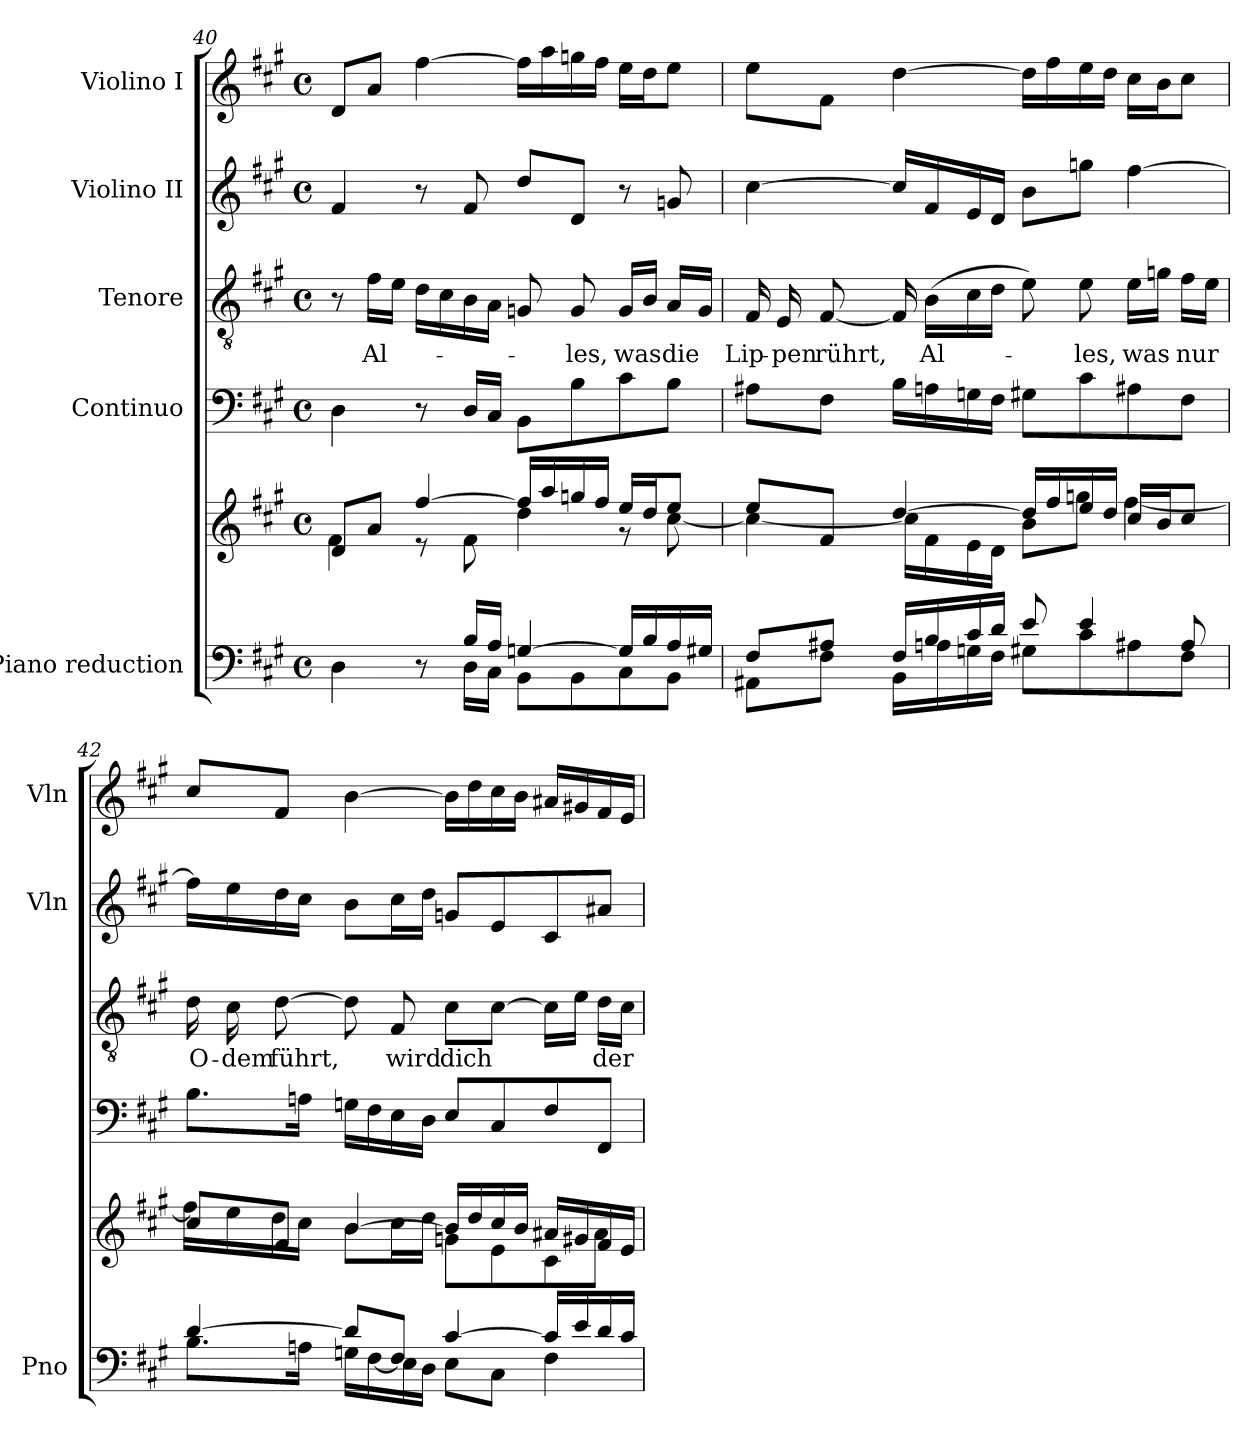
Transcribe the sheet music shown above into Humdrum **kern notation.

**kern	**kern	**kern	**kern	**text	**kern	**kern
*part5	*part5	*part4	*part3	*part3	*part2	*part1
*staff6	*staff5	*staff4	*staff3	*staff3	*staff2	*staff1
*I"Piano reduction	*	*I"Continuo	*I"Tenore	*	*I"Violino II	*I"Violino I
*I'Pno	*	*	*	*	*I'Vln	*I'Vln
*clefF4	*clefG2	*clefF4	*clefGv2	*	*clefG2	*clefG2
*k[f#c#g#]	*k[f#c#g#]	*k[f#c#g#]	*k[f#c#g#]	*	*k[f#c#g#]	*k[f#c#g#]
*M4/4	*M4/4	*M4/4	*M4/4	*	*M4/4	*M4/4
*met(c)	*met(c)	*met(c)	*met(c)	*	*met(c)	*met(c)
=40	=40	=40	=40	=40	=40	=40
*^	*^	*	*	*	*	*
4ryy	4D\	8d/L	4f#\	4D\	8r	.	4f#/	8d/L
!	!	!	!	!	!	!LO:LY:b	!	!
.	.	8a/J	.	.	16f#\LL	Al-	.	8a/J
.	.	.	.	.	16e\JJ	.	.	.
8r	8ryy	[4ff#/	8r	8r	16d\LL	.	8r	[4ff#\
.	.	.	.	.	16c#\	.	.	.
16B/LL	16D\LL	.	8f#\	16D/LL	16B\	.	8f#/	.
16A/JJ	16C#\JJ	.	.	16C#/JJ	16A\JJ	.	.	.
[4Gn/	8BB\L	16ff#/LL]	4dd\	8BB\L	8Gn/	.	8dd/L	16ff#\LL]
.	.	16aa/	.	.	.	.	.	16aa\
!	!	!	!	!	!	!LO:LY:b	!	!
.	8BB\	16ggn/	.	8B\	8G/	-les,	8d/J	16ggn\
.	.	16ff#/JJ	.	.	.	.	.	16ff#\JJ
!	!	!	!	!	!	!LO:LY:b	!	!
16G/LL]	8C#\	16ee/LL	8r	8c#\	16G/LL	was	8r	16ee\LL
16B/	.	16dd/J	.	.	16B/JJ	.	.	16dd\J
!	!	!	!	!	!	!LO:LY:b	!	!
16A/	8BB\J	8ee/J	[8cc#\	8B\J	16A/LL	die	8gn/	8ee\J
16G#X/JJ	.	.	.	.	16G/JJ	.	.	.
=41	=41	=41	=41	=41	=41	=41	=41	=41
!	!	!	!	!	!	!LO:LY:b	!	!
8F#/L	8AA#X\L	8ee/L	4cc#\_	8A#X\L	16F#/	Lip-	[4cc#\	8ee\L
!	!	!	!	!	!	!LO:LY:b	!	!
.	.	.	.	.	16E/	-pen	.	.
!	!	!	!	!	!	!LO:LY:b	!	!
8A#X/J	8F#\J	8f#/J	.	8F#\J	[8F#/	rührt,	.	8f#\J
16F#/LL	16BB\LL	[4dd/	16cc#\LL]	16B\LL	16F#/]	.	16cc#/LL]	[4dd\
!	!	!	!	!	!	!LO:LY:b	!	!
16B/	16An\	.	16f#\	16An\	(16B\LL	Al-	16f#/	.
16c#/	16Gn\	.	16e\	16Gn\	16c#\	.	16e/	.
16d/JJ	16F#\JJ	.	16d\JJ	16F#\JJ	16d\JJ	.	16d/JJ	.
8e/	8G#X\L	16dd/LL]	8b\L	8G#X\L	8e\)	.	8b\L	16dd\LL]
.	.	16ff#/	.	.	.	.	.	16ff#\
!	!	!	!	!	!	!LO:LY:b	!	!
4e/	8c#\	16ee/	8ggn\J	8c#\	8e\	-les,	8ggn\J	16ee\
.	.	16dd/JJ	.	.	.	.	.	16dd\JJ
!	!	!	!	!	!	!LO:LY:b	!	!
.	8A#X\	16cc#/LL	[>4ff#\	8A#X\	16e\LL	was	[4ff#\	16cc#\LL
.	.	16b/J	.	.	16gn\JJ	.	.	16b\J
!	!	!	!	!	!	!LO:LY:b	!	!
8A#/	8F#\J	8cc#/J	.	8F#\J	16f#\LL	nur	.	8cc#\J
.	.	.	.	.	16e\JJ	.	.	.
!!LO:PB:g=z
=42	=42	=42	=42	=42	=42	=42	=42	=42
!	!	!	!	!	!	!LO:LY:b	!	!
[4d/	8.B\L	8cc#/L	16ff#\LL]	8.B\L	16d\	O-	16ff#\LL]	8cc#/L
!	!	!	!	!	!	!LO:LY:b	!	!
.	.	.	16ee\	.	16c#\	-dem	16ee\	.
!	!	!	!	!	!	!LO:LY:b	!	!
.	.	8f#/J	16dd\	.	[8d\	führt,	16dd\	8f#/J
.	16An\Jk	.	16cc#\JJ	16An\Jk	.	.	16cc#\JJ	.
8d/L]	16Gn\LL	[4b/	8b\L	16Gn\LL	8d\]	.	8b\L	[4b\
.	[>16F#\	.	.	16F#\	.	.	.	.
!	!	!	!	!	!	!LO:LY:b	!	!
8F#/J]	16E\	.	16cc#\L	16E\	8F#/	wird	16cc#\L	.
.	16D\JJ	.	16dd\JJ	16D\JJ	.	.	16dd\JJ	.
!	!	!	!	!	!	!LO:LY:b	!	!
[4c#/	8E\L	16b/LL]	8gn\L	8E/L	8c#\L	dich	8gn/L	16b\LL]
.	.	16dd/	.	.	.	.	.	16dd\
.	8C#\J	16cc#/	8e\	8C#/	[8c#\J	.	8e/	16cc#\
.	.	16b/JJ	.	.	.	.	.	16b\JJ
16c#/LL]	4F#\	16a#X/LL	8c#\	8F#/	16c#\LL]	.	8c#/	16a#X/LL
16e/	.	16g#X/	.	.	16e\JJ	.	.	16g#X/
!	!	!	!	!	!	!LO:LY:b	!	!
16d/	.	16f#/	8a#\J	8FF#/J	16d\LL	der	8a#X/J	16f#/
16c#/JJ	.	16e/JJ	.	.	16c#\JJ	.	.	16e/JJ
*v	*v	*	*	*	*	*	*	*
*	*v	*v	*	*	*	*	*
=	=	=	=	=	=	=
*-	*-	*-	*-	*-	*-	*-
